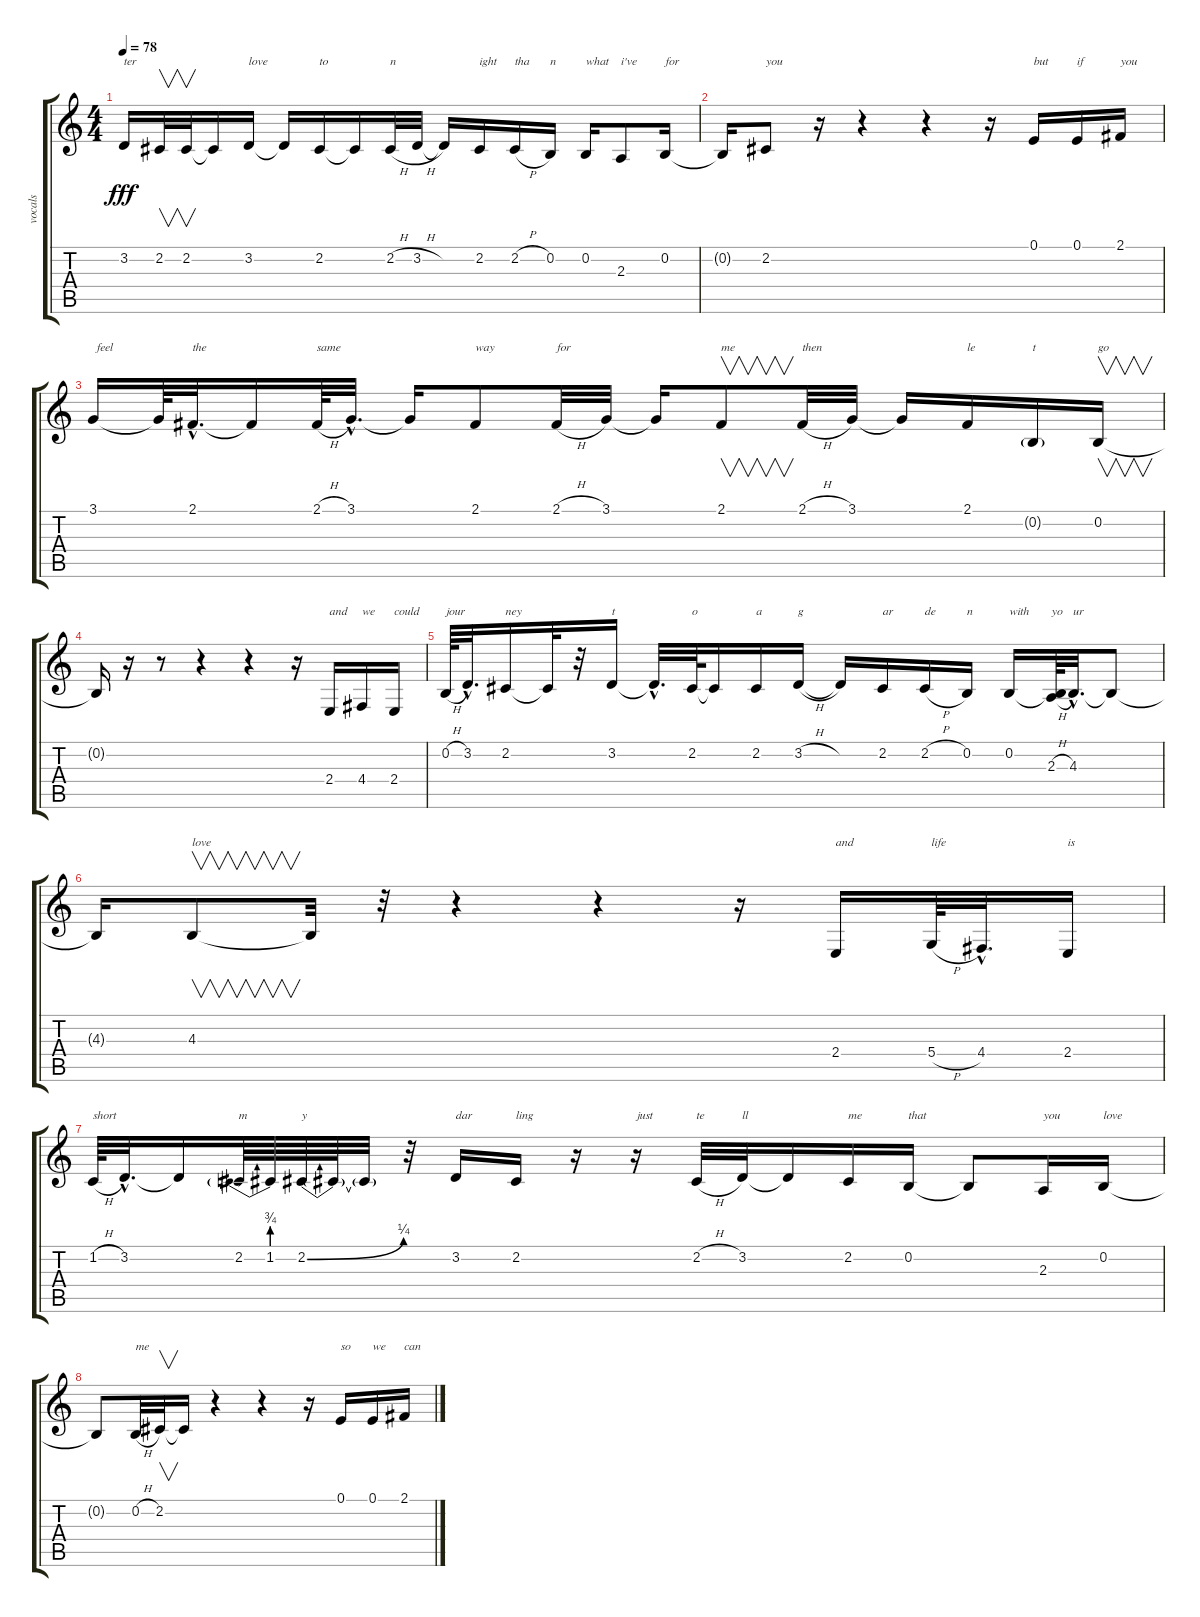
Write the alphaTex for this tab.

\track ("vocals" "vocals") {instrument synthvoice}
\staff {score tabs}
\tuning (E4 B3 G3 D3 A2 E2) {hide}
\ts (4 4)
\tempo 78
\clef g2
\ks c
3.2.16{txt "ter" dy fff} 2.2.32{v} 2.2.32{v} 2.2{t}.16 3.2.16{txt "love"} 3.2{t}.16 2.2.16{txt "to"} 2.2{t}.16 2.2{h}.32{txt "n"} 3.2{h}.32 3.2{t}.16 2.2.16{txt "ight"} 2.2{h}.16{txt "tha"} 0.2.16{txt "n"} 0.2.16{txt "what"} 2.3.8{txt "i've"} 0.2.16{txt "for"} |
0.2{t}.16{txt " "} 2.2.8{txt "you"} r.16 r.4 r.4 r.16 0.1.16{txt "but"} 0.1.16{txt "if"} 2.1.16{txt "you"} |
3.1.16{txt " feel"} 3.1{t}.64 2.1{hac}.32{d txt "the"} 2.1{t}.16 2.1{h}.64{txt "same"} 3.1{hac}.32{d} 3.1{t}.16 2.1.8{txt "way"} 2.1{h}.32{txt "for"} 3.1.32 3.1{t}.16 2.1.8{v txt "me"} 2.1{h}.32{txt "then"} 3.1.32 3.1{t}.16 2.1.16{txt "le"} 0.2{g}.16{txt "t"} 0.2.16{v txt "go"} |
0.2{t}.16{txt " "} r.16 r.8 r.4 r.4 r.16 2.4.16{txt "and"} 4.4.16{txt "we"} 2.4.16{txt "could"} |
0.2{h}.64{txt "jour"} 3.2{hac}.32{d} 2.2.16{txt "ney"} 2.2{t}.32 r.32 3.2.16{txt "t"} 3.2{hac t}.32{d} 2.2.64{txt "o"} 2.2{t}.16 2.2.16{txt "a"} 3.2{h}.16{txt "g"} 3.2{t}.16 2.2.16{txt "ar"} 2.2{h}.16{txt "de"} 0.2.16{txt "n"} 0.2.16{txt "with"} (0.2{t} 2.3{h}).64{txt "yo"} 4.3{hac}.32{d txt "ur"} 4.3{t}.8 |
4.3{t}.16{txt " "} 4.3.8{v txt "love"} 4.3{t}.32 r.32 r.4 r.4 r.16 2.4.16{txt "and"} 5.4{h}.64{txt "life"} 4.4{hac}.32{d} 2.4.16{txt "is"} |
1.2{h}.64{txt "short"} 3.2{hac}.32{d} 3.2{t}.16 2.2.64{txt "m"} 1.2{be (prebend 0 3 60 3)}.64 2.2{be (bend 0 0 60 1)}.64{txt "y"} 2.2{t}.64 2.2{t}.32 r.32 3.2.16{txt "dar"} 2.2.16{txt "ling"} r.16 r.16{txt "just"} 2.2{h}.32{txt "te"} 3.2.32{txt "ll"} 3.2{t}.16 2.2.16{txt "me"} 0.2.16{txt "that"} 0.2{t}.8 2.3.16{txt "you"} 0.2.16{txt "love"} |
0.2{t}.8{txt " "} 0.2{h}.32{txt "me"} 2.2.32{v} 2.2{t}.16 r.4 r.4 r.16 0.1.16{txt "so"} 0.1.16{txt "we"} 2.1.16{txt "can"}
